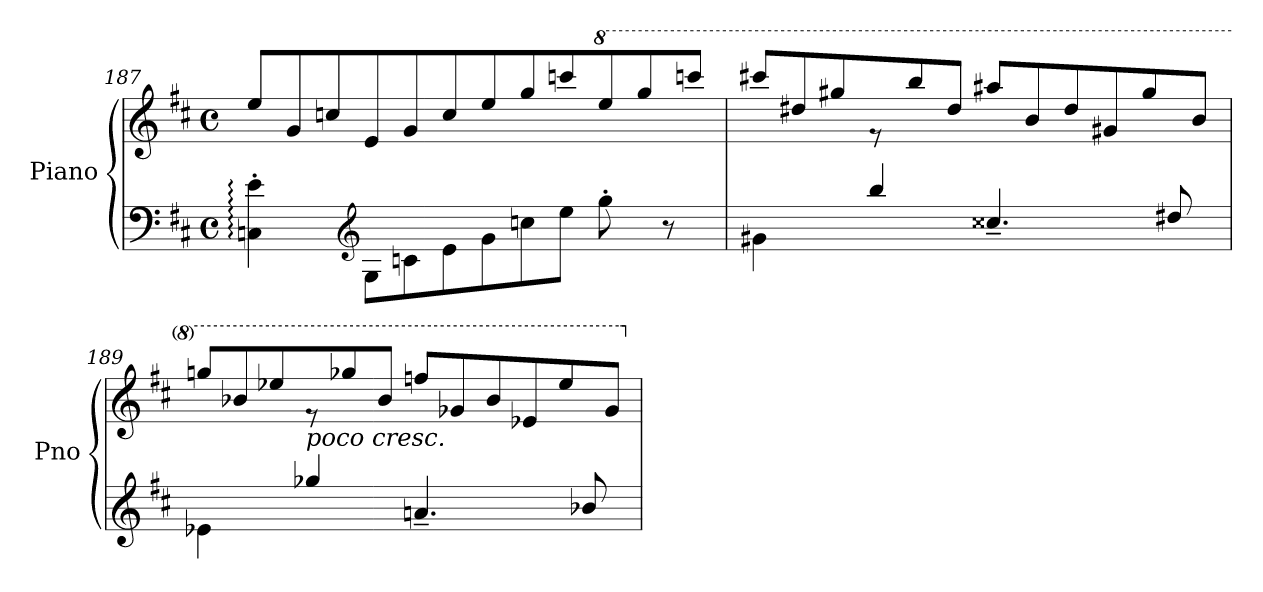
**kern	**kern
*part1	*part1
*staff2	*staff1
*I"Piano	*
*I'Pno	*
!!LO:LB:g=z
*clefF4	*clefG2
*k[f#c#]	*k[f#c#]
*M4/4	*M4/4
*met(c)	*met(c)
*	*Xtuplet
=187	=187
4Cn\:' 4e\:'	12ee/L
.	12g/
.	12ccn/
*clefG2	*
*Xtuplet	*
12G\L	12e/
12cn\	12g/
12e\	12cc/
12g\	12ee/
12ccn\	12gg/
12ee\J	12cccn/
*	*8va
8gg'\	12eee/
.	12ggg/
8r	.
.	12ccccn/J
=188	=188
4g#X\	12cccc#X/L
.	12ddd#X/
.	12ggg#X/
4bb/	12rff
.	12bbb/
.	12ddd#/J
4.cc##X~/	12aaa#X/L
.	12bb/
.	12ddd#/
.	12gg#X/
.	12ggg#/
8dd#X/	.
.	12bb/J
=189	=189
4e-X\	12gggn/L
.	12bb-X/
.	12eee-X/
!	!LO:TX:b:i:t=poco cresc.
4gg-X/	12rff
.	12ggg-X/
.	12bb-/J
4.an~/	12fffn/L
.	12gg-X/
.	12bb-/
.	12ee-X/
.	12eee-/
8b-X/	.
.	12gg-/J
*	*X8va
=	=
*-	*-
